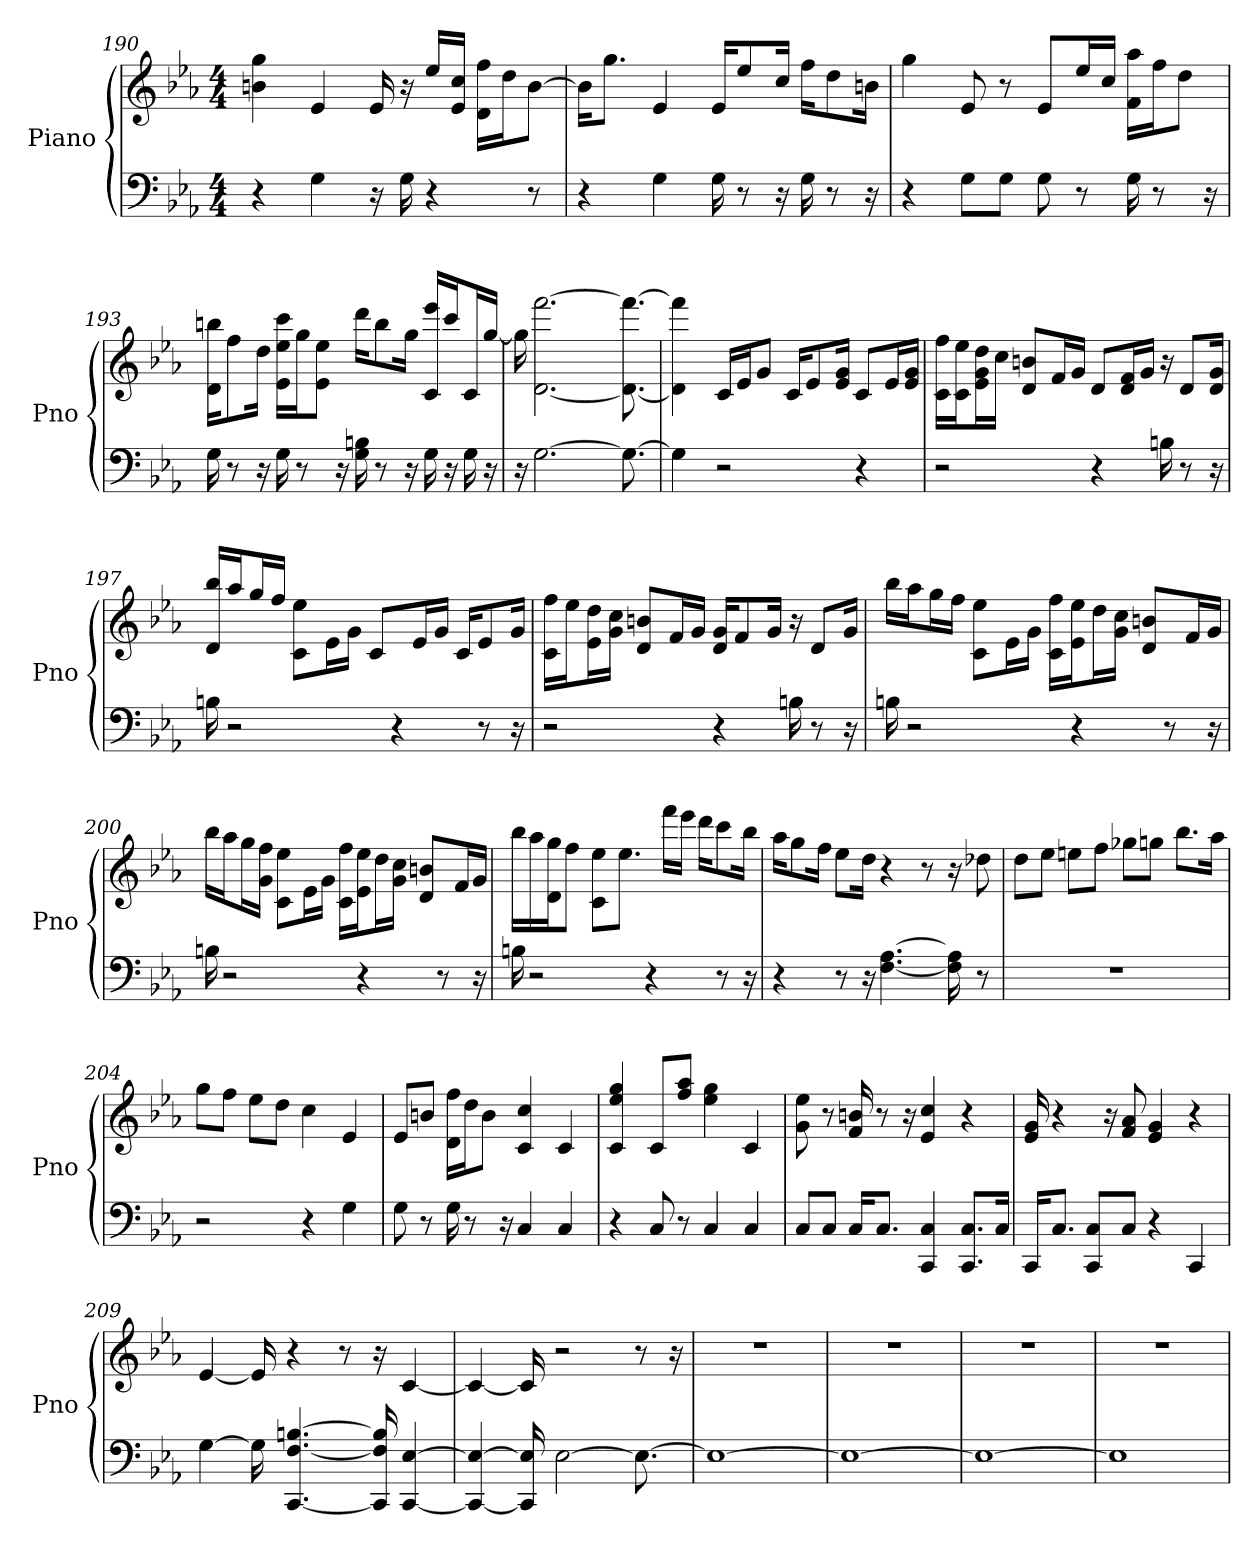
**kern	**kern
*part1	*part1
*staff2	*staff1
*I"Piano	*
*I'Pno	*
*clefF4	*clefG2
*k[b-e-a-]	*k[b-e-a-]
*E-:	*E-:
*M4/4	*M4/4
=190	=190
4r	4gg 4b
4G	4e-
16r	16e-
16G	16r
4r	16ee-/LL
.	16cc/ 16e-/JJ
.	16ff\ 16d\LL
.	16dd\J
8r	[8b\J
=191	=191
4r	16b\KL]
.	8.gg\J
4G	4e-
16G	16e-/KL
8r	8ee-/
16r	16cc/Jk
16G	16ff\KL
8r	8dd\
16r	16b\Jk
=192	=192
4r	4gg
8G\L	8e-
8G\J	8r
8G	8e-/L
8r	16ee-/L
.	16cc/JJ
16G	16aa-\ 16f\LL
8r	16ff\J
.	8dd\J
16r	.
=193	=193
16G	16bb\ 16d\KL
8r	8ff\
16r	16dd\Jk
16G	16ccc\ 16ee-\ 16e-\LL
8r	16gg\J
.	8ee-\ 8e-\J
16r	.
16G 16B	16ddd\KL
8r	8bb\
16r	16gg\Jk
16G	16c/ 16eee-/LL
16r	16ccc/J
16G	16c/L
16r	[16gg/JJ
=194	=194
16r	16gg]
[2.G	[2.d [2.fff
8.G_	8.d_ 8.fff_
=195	=195
4G]	4d] 4fff]
2r	16c/LL
.	16e-/J
.	8g/J
.	16c/KL
.	8e-/
.	16g/ 16e-/Jk
4r	8c/L
.	16e-/L
.	16g/ 16e-/JJ
=196	=196
2r	16ff\ 16c\LL
.	16c\ 16ee-\J
.	16e-\ 16dd\ 16g\L
.	16cc\JJ
.	8b/ 8d/L
.	16f/L
.	16g/JJ
4r	8d/L
.	16f/ 16d/L
.	16g/JJ
16B	16r
8r	8d/L
16r	16g/ 16d/Jk
=197	=197
16B	16d/ 16bb-/LL
2r	16aa-/J
.	16gg/L
.	16ff/JJ
.	8ee-\ 8c\L
.	16e-\L
.	16g\JJ
.	8c/L
4r	.
.	16e-/L
.	16g/JJ
.	16c/KL
8r	8e-/
16r	16g/Jk
=198	=198
2r	16ff\ 16c\LL
.	16ee-\J
.	16e-\ 16dd\L
.	16g\ 16cc\JJ
.	8b/ 8d/L
.	16f/L
.	16g/JJ
4r	16g/ 16d/KL
.	8f/
.	16g/Jk
16B	16r
8r	8d/L
16r	16g/Jk
=199	=199
16B	16bb-\LL
2r	16aa-\J
.	16gg\L
.	16ff\JJ
.	8ee-\ 8c\L
.	16e-\L
.	16g\JJ
.	16ff\ 16c\LL
4r	16ee-\ 16e-\J
.	16dd\L
.	16cc\ 16g\JJ
.	8b/ 8d/L
8r	.
.	16f/L
16r	16g/JJ
=200	=200
16B	16bb-\LL
2r	16aa-\J
.	16gg\L
.	16ff\ 16g\JJ
.	8ee-\ 8c\L
.	16e-\L
.	16g\JJ
.	16ff\ 16c\LL
4r	16ee-\ 16e-\J
.	16dd\L
.	16g\ 16cc\JJ
.	8d/ 8b/L
8r	.
.	16f/L
16r	16g/JJ
=201	=201
16B	16bb-\LL
2r	16aa-\J
.	16d\ 16gg\K
.	8ff\J
.	8ee-\ 8c\L
.	8.ee-\J
4r	.
.	16fff\LL
.	16eee-\JJ
.	16ddd\KL
8r	8ccc\
16r	16bb-\Jk
=202	=202
4r	16aa-\KL
.	8gg\
.	16ff\Jk
8r	8ee-\L
16r	16dd\Jk
[4.F [4.A-	4r
.	8r
16F] 16A-]	16r
8r	8dd-
=203	=203
1r	8dd\L
.	8ee-\J
.	8ee\L
.	8ff\J
.	8gg-\L
.	8gg\J
.	8.bb-\L
.	16aa-\Jk
=204	=204
2r	8gg\L
.	8ff\J
.	8ee-\L
.	8dd\J
4r	4cc
4G	4e-
=205	=205
8G	8e-/L
8r	8b/J
16G	16ff\ 16d\LL
8r	16dd\J
.	8b\J
16r	.
4C	4c 4cc
4C	4c
=206	=206
4r	4c 4ee- 4gg
8C	8c/L
8r	8aa-/ 8ff/J
4C	4ee- 4gg
4C	4c
=207	=207
8C/L	8ee- 8g
8C/J	8r
16C/KL	16b 16f
8.C/J	8r
.	16r
4C 4CC	4cc 4e-
8.CC/ 8.C/L	4r
16C/Jk	.
=208	=208
16CC/KL	16e- 16g
8.C/J	4r
8CC/ 8C/L	.
.	16r
8C/J	8a- 8f
4r	4e- 4g
4CC	4r
=209	=209
[4G	[4e-
16G]	16e-]
[4.CC [4.B [4.F	4r
.	8r
16CC] 16B] 16F]	16r
[4CC [4E-	[4c
=210	=210
4CC_ 4E-_	4c_
16CC] 16E-]	16c]
[2E-	2r
8.E-_	8r
.	16r
=211	=211
1E-_	1r
=212	=212
1E-_	1r
=213	=213
1E-_	1r
=214	=214
1E-]	1r
=	=
*-	*-
